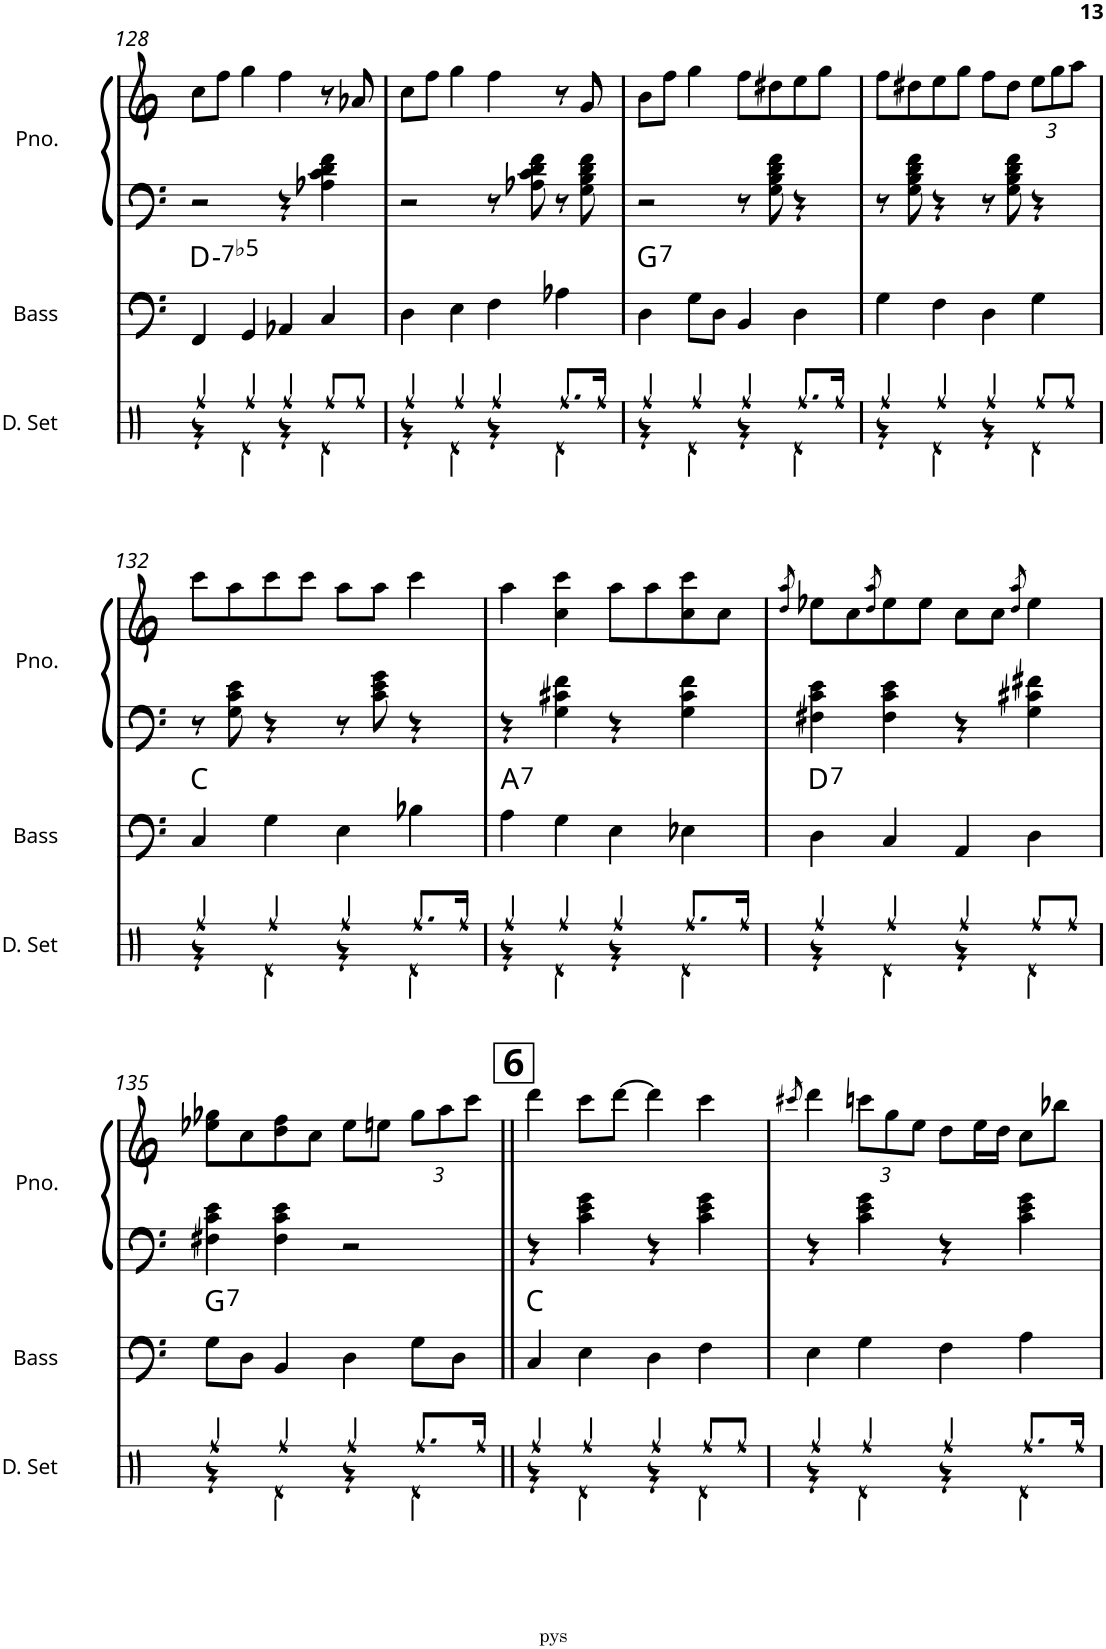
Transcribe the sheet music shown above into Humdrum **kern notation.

**kern	**kern	**harte	**kern	**kern
*part3	*part2	*part2	*part1	*part1
*staff4	*staff3	*	*staff2	*staff1
*I"Drumset	*I"Acoustic Bass	*	*I"Piano	*
*I'D. Set	*I'Bass	*	*I'Pno.	*
!!LO:PB:g=z
*clefX	*clefF4	*	*clefF4	*clefG2
*	*Trd7c12	*	*	*
*k[]	*k[]	*	*k[]	*k[]
*M4/4	*M4/4	*	*M4/4	*M4/4
=128	=128	=128	=128	=128
*^	*	*	*	*
!	!	!	!LO:H:kt=-7b5	!	!
4Rff/	4r	4FF/	D:hdim7	2r	8cc\L
.	.	.	.	.	8ff\J
4Rff/	4Rd\	4GG/	.	.	4gg\
4Rff/	4r	4AA-X/	.	4r	4ff\
8Rff/L	4Rd\	4C/	.	4A-X\ 4c\ 4d\ 4f\	8r
8Rff/J	.	.	.	.	8a-X/
=129	=129	=129	=129	=129	=129
4Rff/	4r	4D\	.	2r	8cc\L
.	.	.	.	.	8ff\J
4Rff/	4Rd\	4E\	.	.	4gg\
4Rff/	4r	4F\	.	8r	4ff\
.	.	.	.	8A-X\ 8c\ 8d\ 8f\	.
8.Rff/L	4Rd\	4A-X\	.	8r	8r
.	.	.	.	8G\ 8B\ 8d\ 8f\	8g/
16Rff/Jk	.	.	.	.	.
=130	=130	=130	=130	=130	=130
!	!	!	!LO:H:kt=7	!	!
4Rff/	4r	4D\	G:7	2r	8b\L
.	.	.	.	.	8ff\J
4Rff/	4Rd\	8G\L	.	.	4gg\
.	.	8D\J	.	.	.
4Rff/	4r	4BB/	.	8r	8ff\L
.	.	.	.	8G\ 8B\ 8d\ 8f\	8dd#X\
8.Rff/L	4Rd\	4D\	.	4r	8ee\
.	.	.	.	.	8gg\J
16Rff/Jk	.	.	.	.	.
=131	=131	=131	=131	=131	=131
4Rff/	4r	4G\	.	8r	8ff\L
.	.	.	.	8G\ 8B\ 8d\ 8f\	8dd#X\
4Rff/	4Rd\	4F\	.	4r	8ee\
.	.	.	.	.	8gg\J
4Rff/	4r	4D\	.	8r	8ff\L
.	.	.	.	8G\ 8B\ 8d\ 8f\	8dd#\J
*	*	*	*	*	*Xbrackettup
8Rff/L	4Rd\	4G\	.	4r	12ee\L
.	.	.	.	.	12gg\
8Rff/J	.	.	.	.	.
.	.	.	.	.	12aa\J
!!LO:LB:g=z
=132	=132	=132	=132	=132	=132
4Rff/	4r	4C/	C:maj	8r	8ccc\L
.	.	.	.	8G\ 8c\ 8e\	8aa\
4Rff/	4Rd\	4G\	.	4r	8ccc\
.	.	.	.	.	8ccc\J
4Rff/	4r	4E\	.	8r	8aa\L
.	.	.	.	8c\ 8e\ 8g\	8aa\J
8.Rff/L	4Rd\	4B-X\	.	4r	4ccc\
16Rff/Jk	.	.	.	.	.
=133	=133	=133	=133	=133	=133
!	!	!	!LO:H:kt=7	!	!
4Rff/	4r	4A\	A:7	4r	4aa\
4Rff/	4Rd\	4G\	.	4G\ 4c#X\ 4f\	4cc\ 4ccc\
4Rff/	4r	4E\	.	4r	8aa\L
.	.	.	.	.	8aa\
8.Rff/L	4Rd\	4E-X\	.	4G\ 4c#\ 4f\	8cc\ 8ccc\
.	.	.	.	.	8cc\J
16Rff/Jk	.	.	.	.	.
=134	=134	=134	=134	=134	=134
.	.	.	.	.	8qdd/ 8qaa/
!	!	!	!LO:H:kt=7	!	!
4Rff/	4r	4D\	D:7	4F#X\ 4c\ 4e\	8ee-X\L
.	.	.	.	.	8cc\
.	.	.	.	.	8qdd/ 8qaa/
4Rff/	4Rd\	4C/	.	4F#\ 4c\ 4e\	8ee-\
.	.	.	.	.	8ee-\J
4Rff/	4r	4AA/	.	4r	8cc\L
.	.	.	.	.	8cc\J
.	.	.	.	.	8qdd/ 8qaa/
8Rff/L	4Rd\	4D\	.	4G\ 4c#X\ 4f#X\	4ee-\
8Rff/J	.	.	.	.	.
!!LO:LB:g=z
=135	=135	=135	=135	=135	=135
!	!	!	!LO:H:kt=7	!	!
4Rff/	4r	8G\L	G:7	4F#X\ 4c\ 4e\	8ee-X\ 8gg-X\L
.	.	8D\J	.	.	8cc\
4Rff/	4Rd\	4BB/	.	4F#\ 4c\ 4e\	8dd\ 8ff\
.	.	.	.	.	8cc\J
4Rff/	4r	4D\	.	2r	8ee-\L
.	.	.	.	.	8een\J
8.Rff/L	4Rd\	8G\L	.	.	12gg-\L
.	.	.	.	.	12aa\
.	.	8D\J	.	.	.
.	.	.	.	.	12ccc\J
16Rff/Jk	.	.	.	.	.
!!LO:REH:place=s1:a:B:cj:fs=18:t=6
=136||	=136||	=136||	=136||	=136||	=136||
4Rff/	4r	4C/	C:maj	4r	4ddd\
4Rff/	4Rd\	4E\	.	4c\ 4e\ 4g\	8ccc\L
.	.	.	.	.	[8ddd\J
4Rff/	4r	4D\	.	4r	4ddd\]
8Rff/L	4Rd\	4F\	.	4c\ 4e\ 4g\	4ccc\
8Rff/J	.	.	.	.	.
=137	=137	=137	=137	=137	=137
.	.	.	.	.	8qccc#X/
4Rff/	4r	4E\	.	4r	4ddd\
4Rff/	4Rd\	4G\	.	4c\ 4e\ 4g\	12cccn\L
.	.	.	.	.	12gg\
.	.	.	.	.	12ee\J
4Rff/	4r	4F\	.	4r	8dd\L
.	.	.	.	.	16ee\L
.	.	.	.	.	16dd\JJ
8.Rff/L	4Rd\	4A\	.	4c\ 4e\ 4g\	8cc\L
.	.	.	.	.	8bb-X\J
16Rff/Jk	.	.	.	.	.
*v	*v	*	*	*	*
=	=	=	=	=
*-	*-	*-	*-	*-
